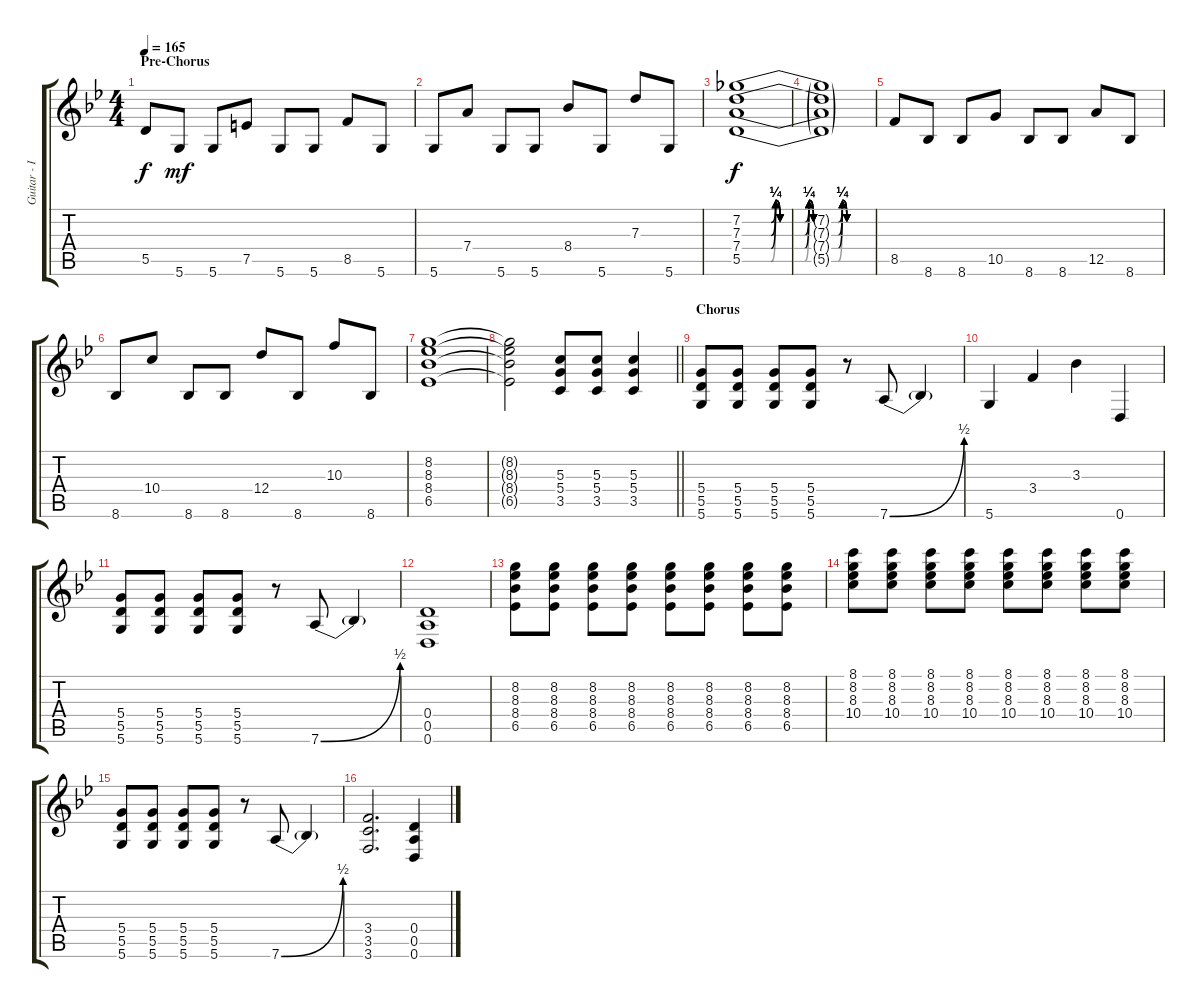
\track ("Guitar - Ian" "Guitar - I") {instrument overdrivenguitar}
\staff {score tabs}
\tuning (E4 B3 G3 D3 A2 D2) {hide}
\ts (4 4)
\section ("" "Pre-Chorus")
\tempo 165
\clef g2
\ks gminor
5.5.8{dy f} 5.6.8{dy mf} 5.6.8 7.5.8 5.6.8 5.6.8 8.5.8 5.6.8 |
5.6.8 7.4.8 5.6.8 5.6.8 8.4.8 5.6.8 7.3.8 5.6.8 |
(7.2{be (custom 0 0 13 0 15 1 17 0 28 0 30 1 32 0 43 0 45 1 47 0 60 0)} 7.3{be (custom 0 0 13 0 15 1 17 0 28 0 30 1 32 0 43 0 45 1 47 0 60 0)} 7.4{be (custom 0 0 13 0 15 1 17 0 28 0 30 1 32 0 43 0 45 1 47 0 60 0)} 5.5{be (custom 0 0 13 0 15 1 17 0 28 0 30 1 32 0 43 0 45 1 47 0 60 0)}).1{dy f} |
(7.2{t} 7.3{t} 7.4{t} 5.5{t}).1 |
8.5.8 8.6.8 8.6.8 10.5.8 8.6.8 8.6.8 12.5.8 8.6.8 |
8.6.8 10.4.8 8.6.8 8.6.8 12.4.8 8.6.8 10.3.8 8.6.8 |
(8.2 8.3 8.4 6.5).1 |
\barLineRight lightlight
(8.2{t} 8.3{t} 8.4{t} 6.5{t}).2 (5.3 5.4 3.5).8 (5.3 5.4 3.5).8 (5.3 5.4 3.5).4 |
\section ("" "Chorus")
(5.4 5.5 5.6).8 (5.4 5.5 5.6).8 (5.4 5.5 5.6).8 (5.4 5.5 5.6).8 r.8 7.6{be (bend 0 0 60 2)}.8 7.6{t}.4 |
5.6.4 3.4.4 3.3.4 0.6.4 |
(5.4 5.5 5.6).8 (5.4 5.5 5.6).8 (5.4 5.5 5.6).8 (5.4 5.5 5.6).8 r.8 7.6{be (bend 0 0 60 2)}.8 7.6{t}.4 |
(0.4 0.5 0.6).1 |
(8.2 8.3 8.4 6.5).8 (8.2 8.3 8.4 6.5).8 (8.2 8.3 8.4 6.5).8 (8.2 8.3 8.4 6.5).8 (8.2 8.3 8.4 6.5).8 (8.2 8.3 8.4 6.5).8 (8.2 8.3 8.4 6.5).8 (8.2 8.3 8.4 6.5).8 |
(8.1 8.2 8.3 10.4).8 (8.1 8.2 8.3 10.4).8 (8.1 8.2 8.3 10.4).8 (8.1 8.2 8.3 10.4).8 (8.1 8.2 8.3 10.4).8 (8.1 8.2 8.3 10.4).8 (8.1 8.2 8.3 10.4).8 (8.1 8.2 8.3 10.4).8 |
(5.4 5.5 5.6).8 (5.4 5.5 5.6).8 (5.4 5.5 5.6).8 (5.4 5.5 5.6).8 r.8 7.6{be (bend 0 0 60 2)}.8 7.6{t}.4 |
(3.4 3.5 3.6).2{d} (0.4 0.5 0.6).4
